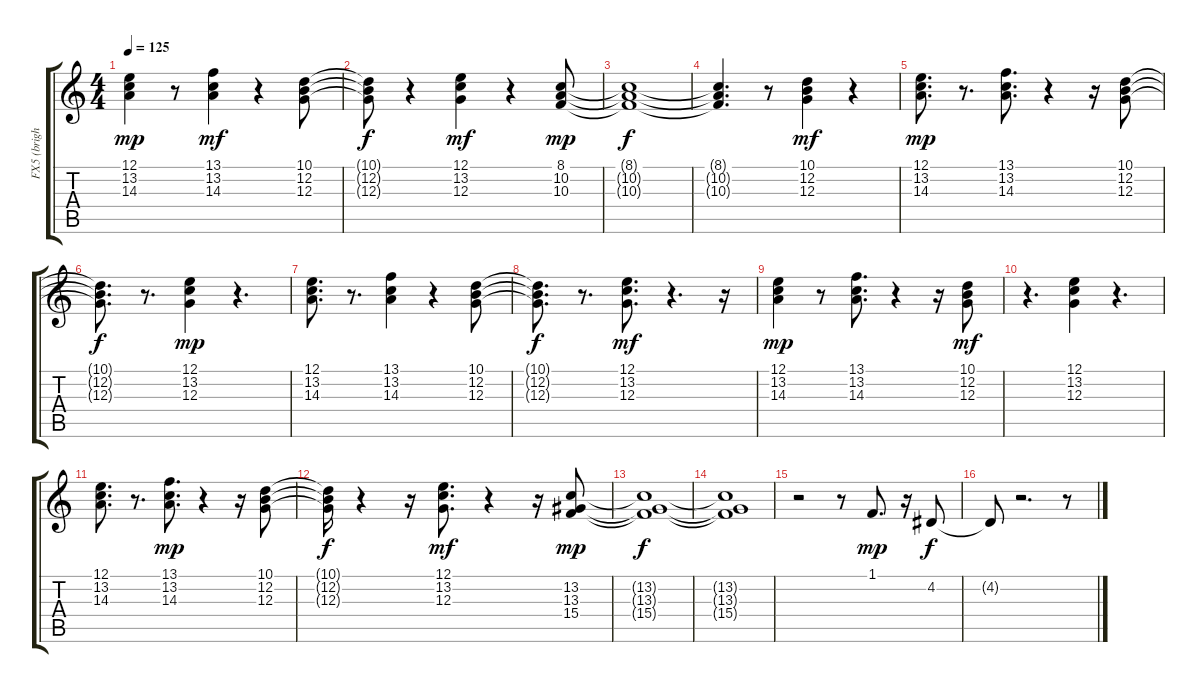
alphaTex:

\track ("FX5 (brightness)" "FX5 (brigh") {instrument fx5brightness}
\staff {score tabs}
\tuning (E4 B3 G3 D3 A2 E2) {hide}
\ts (4 4)
\tempo 125
\clef g2
\ks c
(12.1 13.2 14.3).4{dy mp} r.8 (13.1 13.2 14.3).4{dy mf} r.4 (10.1 12.2 12.3).8 |
(10.1{t} 12.2{t} 12.3{t}).8{dy f} r.4 (12.1 13.2 12.3).4{dy mf} r.4 (8.1 10.2 10.3).8{dy mp} |
(8.1{t} 10.2{t} 10.3{t}).1{dy f} |
(8.1{t} 10.2{t} 10.3{t}).4{d} r.8 (10.1 12.2 12.3).4{dy mf} r.4 |
(12.1 13.2 14.3).8{d dy mp} r.8{d} (13.1 13.2 14.3).8{d} r.4 r.16 (10.1 12.2 12.3).8 |
(10.1{t} 12.2{t} 12.3{t}).8{d dy f} r.8{d} (12.1 13.2 12.3).4{dy mp} r.4{d} |
(12.1 13.2 14.3).8{d} r.8{d} (13.1 13.2 14.3).4 r.4 (10.1 12.2 12.3).8 |
(10.1{t} 12.2{t} 12.3{t}).8{d dy f} r.8{d} (12.1 13.2 12.3).8{d dy mf} r.4{d} r.16 |
(12.1 13.2 14.3).4{dy mp} r.8 (13.1 13.2 14.3).8{d} r.4 r.16 (10.1 12.2 12.3).8{dy mf} |
r.4{d} (12.1 13.2 12.3).4 r.4{d} |
(12.1 13.2 14.3).8{d} r.8{d} (13.1 13.2 14.3).8{d dy mp} r.4 r.16 (10.1 12.2 12.3).8 |
(10.1{t} 12.2{t} 12.3{t}).16{dy f} r.4 r.16 (12.1 13.2 12.3).8{d dy mf} r.4 r.16 (13.2 13.3 15.4).8{dy mp} |
(13.2{t} 13.3{t} 15.4{t}).1{dy f} |
(13.2{t} 13.3{t} 15.4{t}).1 |
r.2 r.8 1.1.8{d dy mp} r.16 4.2.8{dy f} |
4.2{t}.8 r.2{d} r.8
